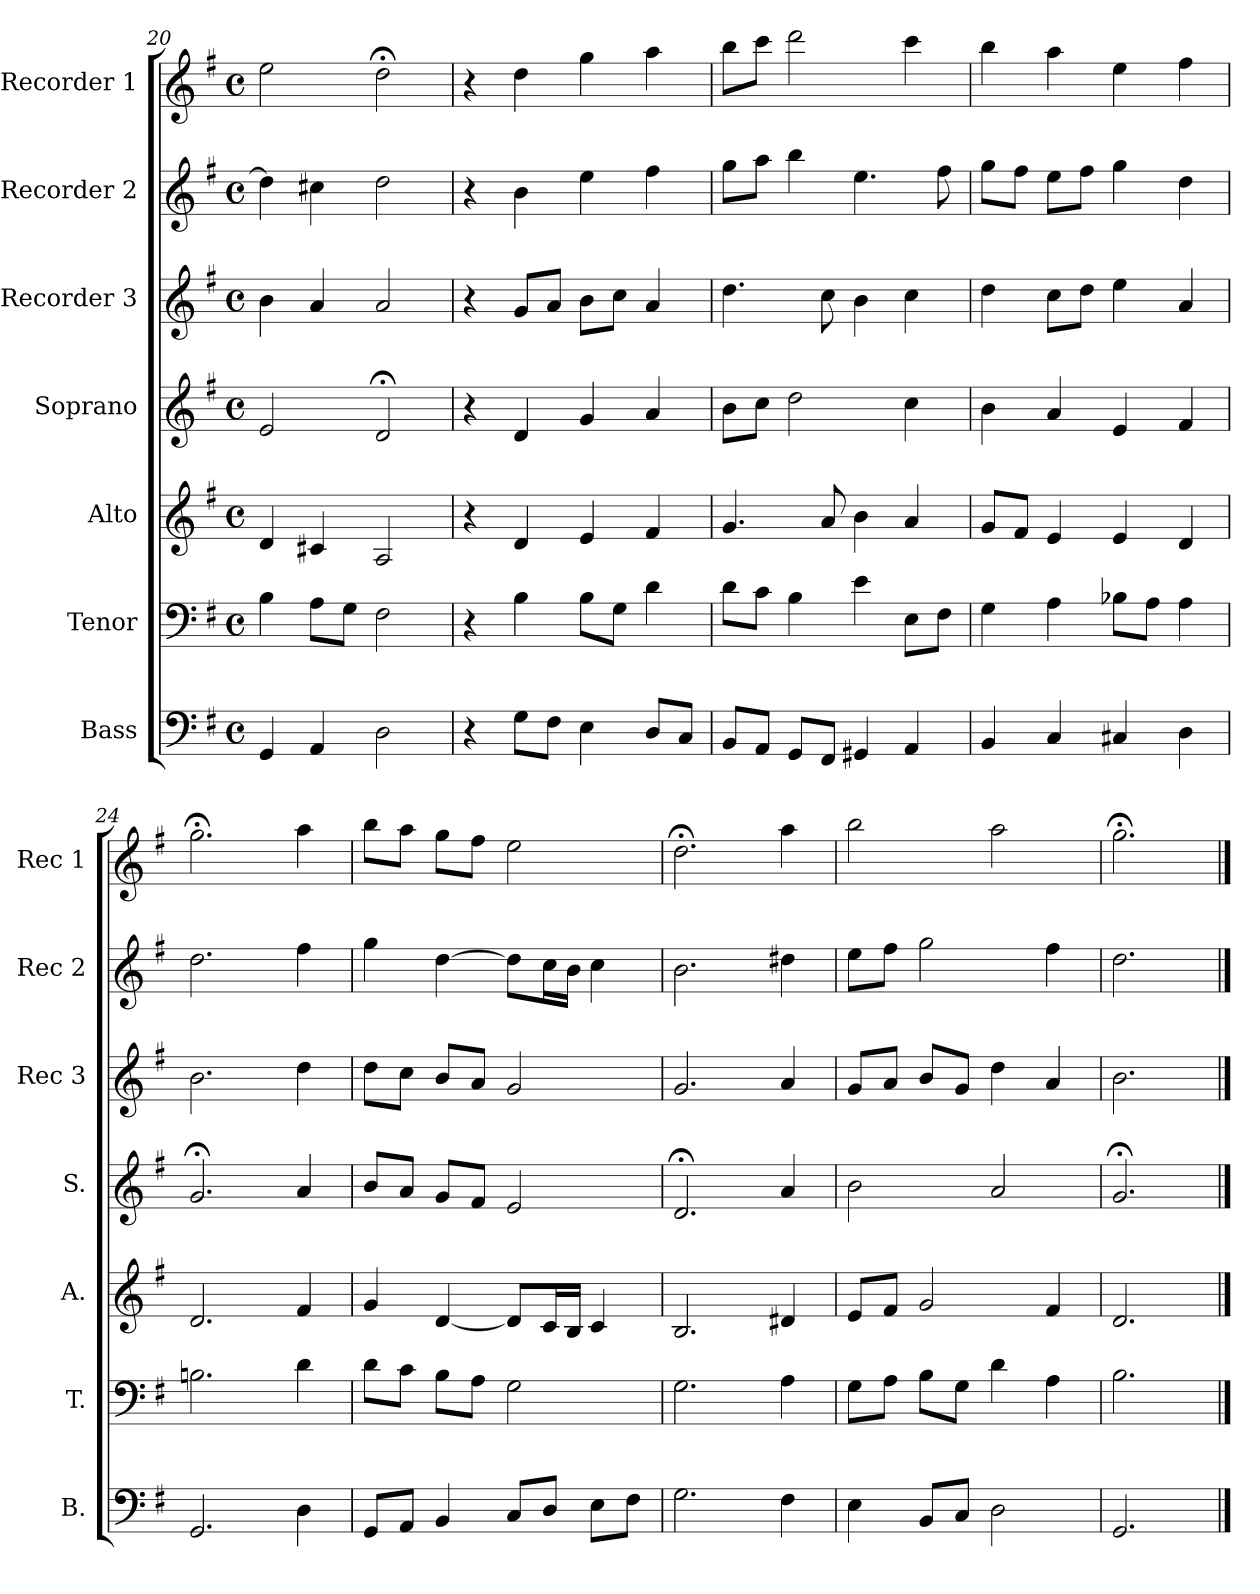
**kern	**kern	**kern	**kern	**kern	**kern	**kern
*part7	*part6	*part5	*part4	*part3	*part2	*part1
*staff7	*staff6	*staff5	*staff4	*staff3	*staff2	*staff1
*I"Bass	*I"Tenor	*I"Alto	*I"Soprano	*I"Recorder 3	*I"Recorder 2	*I"Recorder 1
*I'B.	*I'T.	*I'A.	*I'S.	*I'Rec 3	*I'Rec 2	*I'Rec 1
!!LO:PB:g=z
*clefF4	*clefF4	*clefG2	*clefG2	*clefG2	*clefG2	*clefG2
*k[f#]	*k[f#]	*k[f#]	*k[f#]	*k[f#]	*k[f#]	*k[f#]
*G:	*G:	*G:	*G:	*G:	*G:	*G:
*M4/4	*M4/4	*M4/4	*M4/4	*M4/4	*M4/4	*M4/4
*met(c)	*met(c)	*met(c)	*met(c)	*met(c)	*met(c)	*met(c)
=20	=20	=20	=20	=20	=20	=20
4GG/	4B\	4d/	2e/	4b\	4dd\]	2ee\
4AA/	8A\L	4c#X/	.	4a/	4cc#X\	.
.	8G\J	.	.	.	.	.
2D\	2F#\	2A/	2d;</	2a/	2dd\	2dd;<\
=21	=21	=21	=21	=21	=21	=21
4r	4r	4r	4r	4r	4r	4r
8G\L	4B\	4d/	4d/	8g/L	4b\	4dd\
8F#\J	.	.	.	8a/J	.	.
4E\	8B\L	4e/	4g/	8b\L	4ee\	4gg\
.	8G\J	.	.	8cc\J	.	.
8D/L	4d\	4f#/	4a/	4a/	4ff#\	4aa\
8C/J	.	.	.	.	.	.
=22	=22	=22	=22	=22	=22	=22
8BB/L	8d\L	4.g/	8b\L	4.dd\	8gg\L	8bb\L
8AA/J	8c\J	.	8cc\J	.	8aa\J	8ccc\J
8GG/L	4B\	.	2dd\	.	4bb\	2ddd\
8FF#/J	.	8a/	.	8cc\	.	.
4GG#X/	4e\	4b\	.	4b\	4.ee\	.
4AA/	8E\L	4a/	4cc\	4cc\	.	4ccc\
.	8F#\J	.	.	.	8ff#\	.
=23	=23	=23	=23	=23	=23	=23
4BB/	4G\	8g/L	4b\	4dd\	8gg\L	4bb\
.	.	8f#/J	.	.	8ff#\J	.
4C/	4A\	4e/	4a/	8cc\L	8ee\L	4aa\
.	.	.	.	8dd\J	8ff#\J	.
4C#X/	8B-X\L	4e/	4e/	4ee\	4gg\	4ee\
.	8A\J	.	.	.	.	.
4D\	4A\	4d/	4f#/	4a/	4dd\	4ff#\
!!LO:LB:g=z
=24	=24	=24	=24	=24	=24	=24
2.GG/	2.Bn\	2.d/	2.g;</	2.b\	2.dd\	2.gg;<\
4D\	4d\	4f#/	4a/	4dd\	4ff#\	4aa\
=25	=25	=25	=25	=25	=25	=25
8GG/L	8d\L	4g/	8b/L	8dd\L	4gg\	8bb\L
8AA/J	8c\J	.	8a/J	8cc\J	.	8aa\J
4BB/	8B\L	[4d/	8g/L	8b/L	[4dd\	8gg\L
.	8A\J	.	8f#/J	8a/J	.	8ff#\J
8C/L	2G\	8d/L]	2e/	2g/	8dd\L]	2ee\
8D/J	.	16c/L	.	.	16cc\L	.
.	.	16B/JJ	.	.	16b\JJ	.
8E\L	.	4c/	.	.	4cc\	.
8F#\J	.	.	.	.	.	.
=26	=26	=26	=26	=26	=26	=26
2.G\	2.G\	2.B/	2.d;</	2.g/	2.b\	2.dd;<\
4F#\	4A\	4d#X/	4a/	4a/	4dd#X\	4aa\
=27	=27	=27	=27	=27	=27	=27
4E\	8G\L	8e/L	2b\	8g/L	8ee\L	2bb\
.	8A\J	8f#/J	.	8a/J	8ff#\J	.
8BB/L	8B\L	2g/	.	8b/L	2gg\	.
8C/J	8G\J	.	.	8g/J	.	.
2D\	4d\	.	2a/	4dd\	.	2aa\
.	4A\	4f#/	.	4a/	4ff#\	.
=28	=28	=28	=28	=28	=28	=28
2.GG/	2.B\	2.d/	2.g;</	2.b\	2.dd\	2.gg;<\
==	==	==	==	==	==	==
*-	*-	*-	*-	*-	*-	*-
